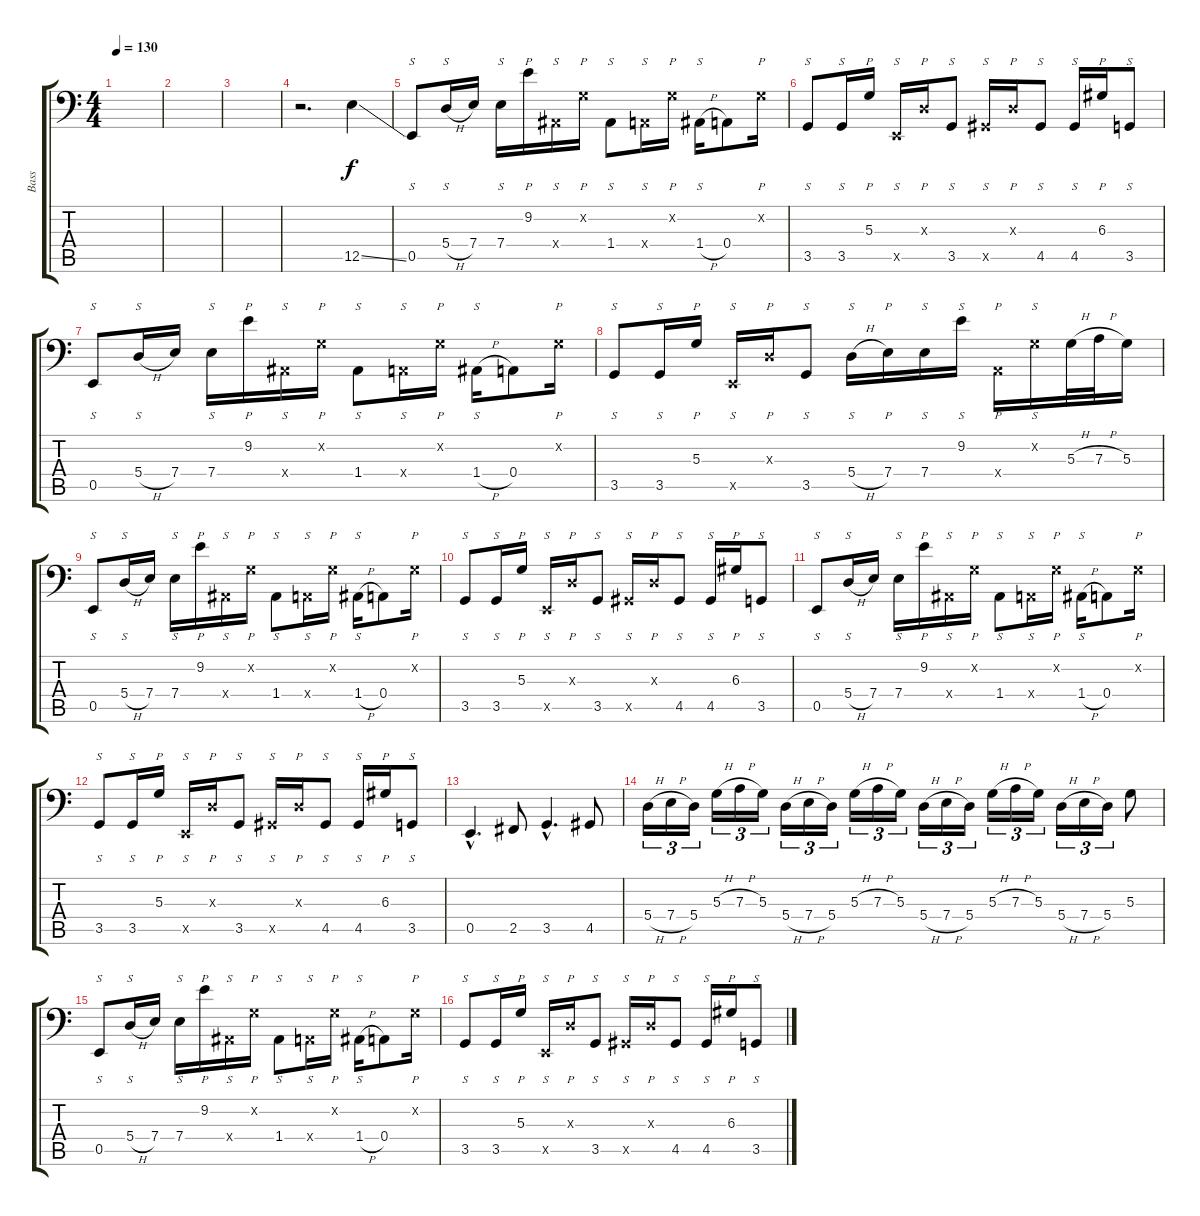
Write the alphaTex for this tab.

\track ("Bass" "Bass") {instrument slapbass1}
\staff {score tabs}
\tuning (C3 G2 D2 A1 E1 B0) {hide}
\ts (4 4)
\tempo 130
\clef f4
\ks c
|
|
|
r.2{d} 12.5{ss}.4 |
0.5.8{s} 5.4{h}.16{s} 7.4.16 7.4.16{s} 9.2.16{p} 1.4{x}.16{s} 0.2{x}.16{p} 1.4.8{s} 0.4{x}.16{s} 0.2{x}.16{p} 1.4{h}.16{s} 0.4.8 0.2{x}.16{p} |
3.5.8{s} 3.5.16{s} 5.3.16{p} 0.5{x}.16{s} 0.3{x}.16{p} 3.5.8{s} 4.5{x}.16{s} 0.3{x}.16{p} 4.5.8{s} 4.5.16{s} 6.3.16{p} 3.5.8{s} |
0.5.8{s} 5.4{h}.16{s} 7.4.16 7.4.16{s} 9.2.16{p} 1.4{x}.16{s} 0.2{x}.16{p} 1.4.8{s} 0.4{x}.16{s} 0.2{x}.16{p} 1.4{h}.16{s} 0.4.8 0.2{x}.16{p} |
3.5.8{s} 3.5.16{s} 5.3.16{p} 0.5{x}.16{s} 0.3{x}.16{p} 3.5.8{s} 5.4{h}.16{s} 7.4.16{p} 7.4.16{s} 9.2.16{s} 0.4{x}.16{p} 0.2{x}.16{s} 5.3{h}.32 7.3{h}.32 5.3.16 |
0.5.8{s} 5.4{h}.16{s} 7.4.16 7.4.16{s} 9.2.16{p} 1.4{x}.16{s} 0.2{x}.16{p} 1.4.8{s} 0.4{x}.16{s} 0.2{x}.16{p} 1.4{h}.16{s} 0.4.8 0.2{x}.16{p} |
3.5.8{s} 3.5.16{s} 5.3.16{p} 0.5{x}.16{s} 0.3{x}.16{p} 3.5.8{s} 4.5{x}.16{s} 0.3{x}.16{p} 4.5.8{s} 4.5.16{s} 6.3.16{p} 3.5.8{s} |
0.5.8{s} 5.4{h}.16{s} 7.4.16 7.4.16{s} 9.2.16{p} 1.4{x}.16{s} 0.2{x}.16{p} 1.4.8{s} 0.4{x}.16{s} 0.2{x}.16{p} 1.4{h}.16{s} 0.4.8 0.2{x}.16{p} |
3.5.8{s} 3.5.16{s} 5.3.16{p} 0.5{x}.16{s} 0.3{x}.16{p} 3.5.8{s} 4.5{x}.16{s} 0.3{x}.16{p} 4.5.8{s} 4.5.16{s} 6.3.16{p} 3.5.8{s} |
0.5{hac}.4{d} 2.5.8 3.5{hac}.4{d} 4.5.8 |
5.4{h}.16{tu (3 2)} 7.4{h}.16{tu (3 2)} 5.4.16{tu (3 2)} 5.3{h}.16{tu (3 2)} 7.3{h}.16{tu (3 2)} 5.3.16{tu (3 2)} 5.4{h}.16{tu (3 2)} 7.4{h}.16{tu (3 2)} 5.4.16{tu (3 2)} 5.3{h}.16{tu (3 2)} 7.3{h}.16{tu (3 2)} 5.3.16{tu (3 2)} 5.4{h}.16{tu (3 2)} 7.4{h}.16{tu (3 2)} 5.4.16{tu (3 2)} 5.3{h}.16{tu (3 2)} 7.3{h}.16{tu (3 2)} 5.3.16{tu (3 2)} 5.4{h}.16{tu (3 2)} 7.4{h}.16{tu (3 2)} 5.4.16{tu (3 2)} 5.3.8 |
0.5.8{s} 5.4{h}.16{s} 7.4.16 7.4.16{s} 9.2.16{p} 1.4{x}.16{s} 0.2{x}.16{p} 1.4.8{s} 0.4{x}.16{s} 0.2{x}.16{p} 1.4{h}.16{s} 0.4.8 0.2{x}.16{p} |
3.5.8{s} 3.5.16{s} 5.3.16{p} 0.5{x}.16{s} 0.3{x}.16{p} 3.5.8{s} 4.5{x}.16{s} 0.3{x}.16{p} 4.5.8{s} 4.5.16{s} 6.3.16{p} 3.5.8{s}
